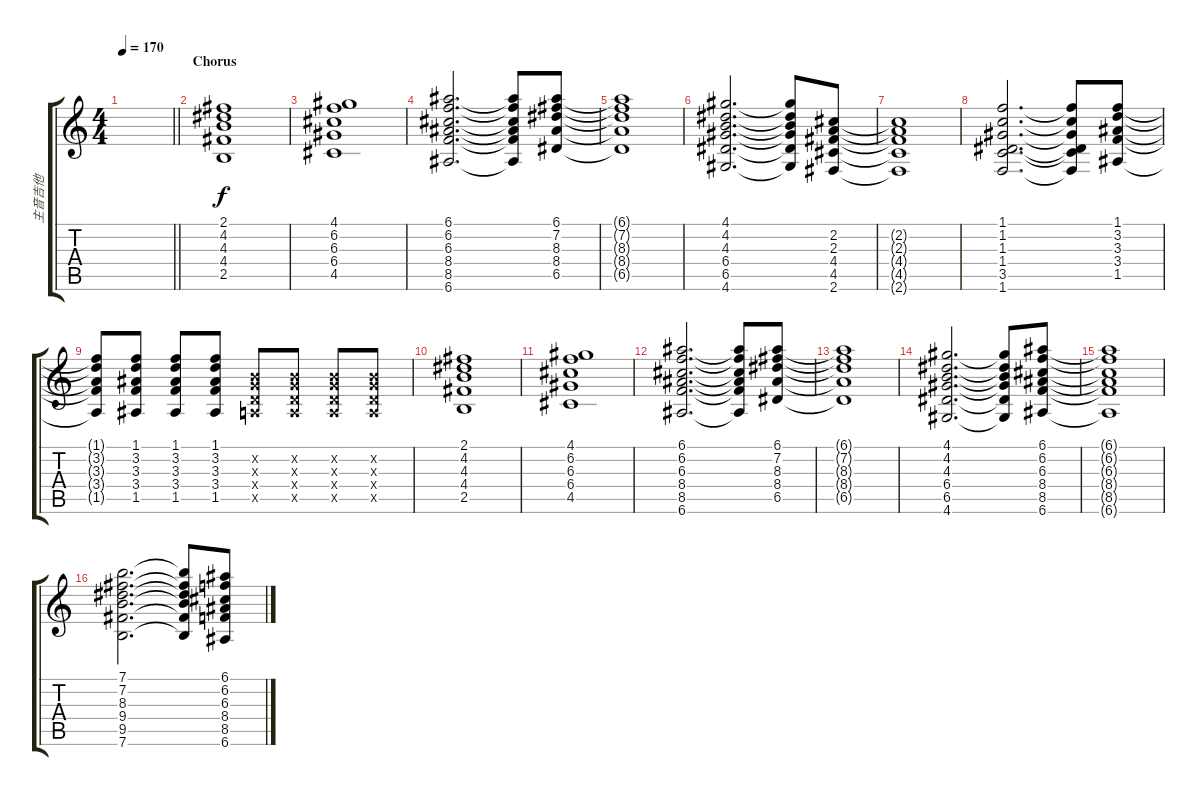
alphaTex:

\track ("主音吉他" "主音吉他") {instrument distortionguitar}
\staff {score tabs}
\tuning (E4 B3 G3 D3 A2 E2) {hide}
\ts (4 4)
\tempo 170
\clef g2
\barLineRight lightlight
\ks c
|
\section ("" "Chorus")
(2.1 4.2 4.3 4.4 2.5).1{volume 10} |
(4.1 6.2 6.3 6.4 4.5).1 |
(6.1 6.2 6.3 8.4 8.5 6.6).2{d} (6.1{t} 6.2{t} 6.3{t} 8.4{t} 8.5{t} 6.6{t}).8 (6.1 7.2 8.3 8.4 6.5).8 |
(6.1{t} 7.2{t} 8.3{t} 8.4{t} 6.5{t}).1 |
(4.1 4.2 4.3 6.4 6.5 4.6).2{d} (4.1{t} 4.2{t} 4.3{t} 6.4{t} 6.5{t} 4.6{t}).8 (2.2 2.3 4.4 4.5 2.6).8 |
(2.2{t} 2.3{t} 4.4{t} 4.5{t} 2.6{t}).1 |
(1.1 1.2 1.3 1.4 3.5 1.6).2{d} (1.1{t} 1.2{t} 1.3{t} 1.4{t} 3.5{t} 1.6{t}).8 (1.1 3.2 3.3 3.4 1.5).8 |
(1.1{t} 3.2{t} 3.3{t} 3.4{t} 1.5{t}).8 (1.1 3.2 3.3 3.4 1.5).8 (1.1 3.2 3.3 3.4 1.5).8 (1.1 3.2 3.3 3.4 1.5).8 (0.2{x} 0.3{x} 0.4{x} 0.5{x}).8 (0.2{x} 0.3{x} 0.4{x} 0.5{x}).8 (0.2{x} 0.3{x} 0.4{x} 0.5{x}).8 (0.2{x} 0.3{x} 0.4{x} 0.5{x}).8 |
(2.1 4.2 4.3 4.4 2.5).1 |
(4.1 6.2 6.3 6.4 4.5).1 |
(6.1 6.2 6.3 8.4 8.5 6.6).2{d} (6.1{t} 6.2{t} 6.3{t} 8.4{t} 8.5{t} 6.6{t}).8 (6.1 7.2 8.3 8.4 6.5).8 |
(6.1{t} 7.2{t} 8.3{t} 8.4{t} 6.5{t}).1 |
(4.1 4.2 4.3 6.4 6.5 4.6).2{d} (4.1{t} 4.2{t} 4.3{t} 6.4{t} 6.5{t} 4.6{t}).8 (6.1 6.2 6.3 8.4 8.5 6.6).8 |
(6.1{t} 6.2{t} 6.3{t} 8.4{t} 8.5{t} 6.6{t}).1 |
(7.1 7.2 8.3 9.4 9.5 7.6).2{d} (7.1{t} 7.2{t} 8.3{t} 9.4{t} 9.5{t} 7.6{t}).8 (6.1 6.2 6.3 8.4 8.5 6.6).8
